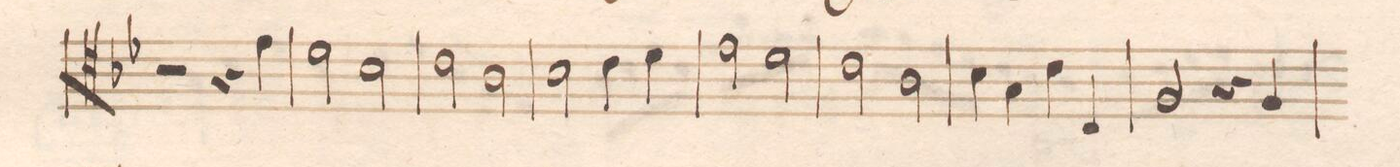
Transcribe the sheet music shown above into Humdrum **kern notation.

**kern	**dynam
*I"Baſso e Violoncello.	*
*clefF4	*
*k[b-e-]	*
*met(c|)	*
*M2/2	*
*clefC4	*
2r	.
4r	.
4e-\	.
=64	=64
2d\	.
2B-\	.
=65	=65
2c\	.
2A\	.
=66	=66
2B-\	.
4c\	.
4d\	.
=67	=67
2e-\	.
2d\	.
=68	=68
2c\	.
2A\	.
=69	=69
4B-\	.
4G\	.
4c\	.
4C/	.
=70	=70
2F/	.
4r	.
4F/	.
=71	=71
*-	*-
